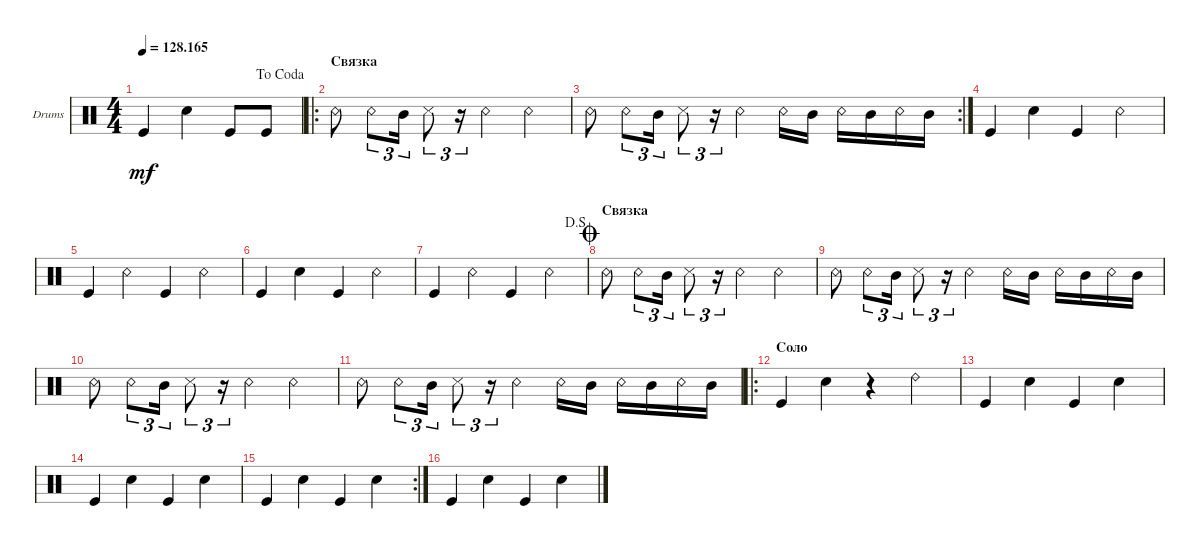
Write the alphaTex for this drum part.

\defaultSystemsLayout 4
\bracketExtendMode groupsimilarinstruments
\firstSystemTrackNameOrientation horizontal
\otherSystemsTrackNameOrientation horizontal
\track ("Drumkit" "Drums") {instrument percussion}
\staff {score}
\articulation defaults
\ts (4 4)
\jump dacoda
\tempo
128.165
\accidentals auto
\clef neutral
\ottava regular
\simile none
\ks c "Kick (hit)".4{dy mf} "Snare (hit) 2".4 "Kick (hit)".8 "Kick (hit)".8
|
\ro
\section ("" "Связка")
"Snare (rim shot)".8 "Snare (rim shot)".8{tu (3 2)} "Mid Tom (hit)".16{tu (3 2)} "Snare (side stick) 3".8{tu (3 2)} r.16{tu (3 2)} "Snare (rim shot)".4 "Snare (rim shot)".4 |
\rc 2 "Snare (rim shot)".8 "Snare (rim shot)".8{tu (3 2)} "Mid Tom (hit)".16{tu (3 2)} "Snare (side stick) 3".8{tu (3 2)}
r.16{tu (3 2)} "Snare (rim shot)".4 "Snare (rim shot)".16 "Mid Tom (hit)".16 "Snare (rim shot)".16 "Mid Tom (hit)".16 "Snare (rim shot)".16 "Mid Tom (hit)".16 |
"Kick (hit)".4 "Snare (hit) 2".4 "Kick (hit)".4 "Snare (rim shot)".4 |
"Kick (hit)".4 "Snare (rim shot)".4 "Kick (hit)".4 "Snare (rim shot)".4 |
"Kick (hit)".4 "Snare (hit) 2".4 "Kick (hit)".4 "Snare (rim shot)".4 |
\jump dalsegno "Kick (hit)".4 "Snare (rim shot)".4 "Kick (hit)".4 "Snare (rim shot)".4
|
\section ("" "Связка")
\jump coda "Snare (rim shot)".8 "Snare (rim shot)".8{tu (3 2)} "Mid Tom (hit)".16{tu (3 2)} "Snare (side stick) 3".8{tu (3 2)}
r.16{tu (3 2)} "Snare (rim shot)".4 "Snare (rim shot)".4 |
"Snare (rim shot)".8 "Snare (rim shot)".8{tu (3 2)} "Mid Tom (hit)".16{tu (3 2)} "Snare (side stick) 3".8{tu (3 2)} r.16{tu (3 2)} "Snare (rim shot)".4 "Snare (rim shot)".16 "Mid Tom (hit)".16 "Snare (rim shot)".16 "Mid Tom (hit)".16 "Snare (rim shot)".16 "Mid Tom (hit)".16 |
"Snare (rim shot)".8 "Snare (rim shot)".8{tu (3 2)} "Mid Tom (hit)".16{tu (3 2)} "Snare (side stick) 3".8{tu (3 2)} r.16{tu (3 2)} "Snare (rim shot)".4 "Snare (rim shot)".4 |
"Snare (rim shot)".8 "Snare (rim shot)".8{tu (3 2)} "Mid Tom (hit)".16{tu (3 2)} "Snare (side stick) 3".8{tu (3 2)} r.16{tu (3 2)} "Snare (rim shot)".4 "Snare (rim shot)".16 "Mid Tom (hit)".16 "Snare (rim shot)".16 "Mid Tom (hit)".16 "Snare (rim shot)".16 "Mid Tom (hit)".16 |
\ro
\section ("" "Соло")
"Kick (hit)".4 "Snare (hit) 2".4 r.4 "Ride (bell) 2".4 |
"Kick (hit)".4 "Snare (hit) 2".4 "Kick (hit)".4 "Snare (hit) 2".4 |
"Kick (hit)".4 "Snare (hit) 2".4 "Kick (hit)".4 "Snare (hit) 2".4 |
\rc 2 "Kick (hit)".4 "Snare (hit) 2".4 "Kick (hit)".4 "Snare (hit) 2".4
|
"Kick (hit)".4 "Snare (hit) 2".4 "Kick (hit)".4 "Snare (hit) 2".4
